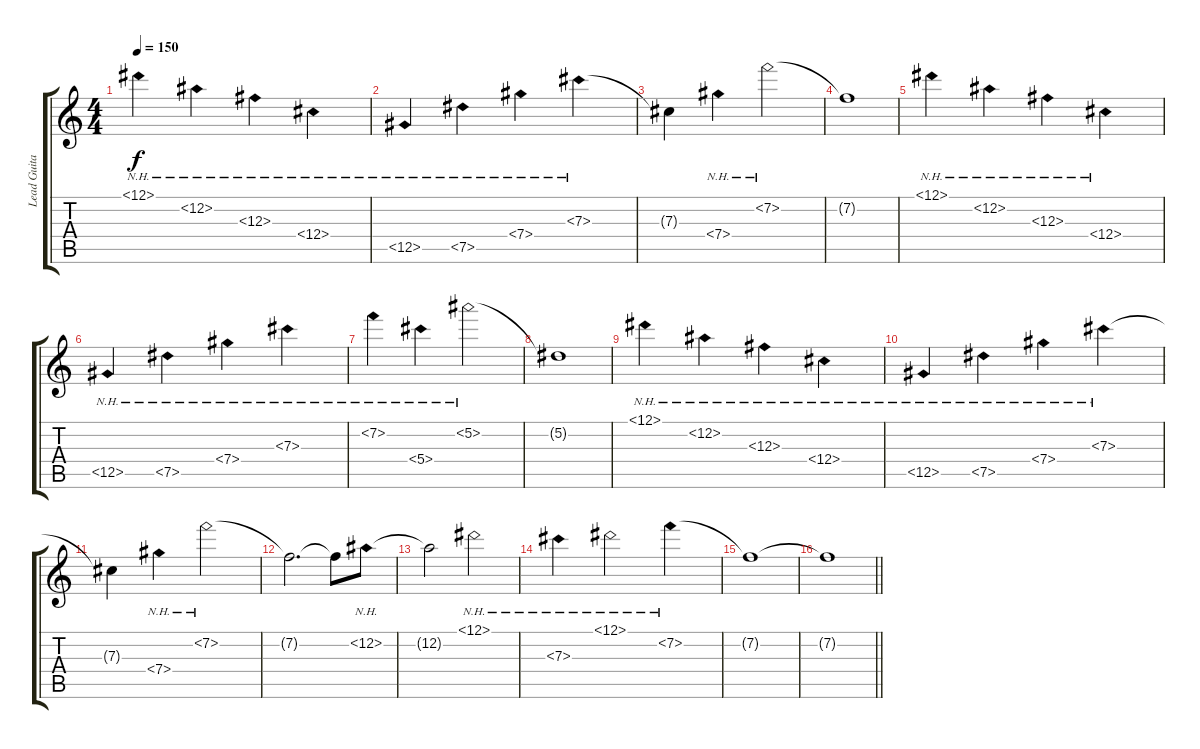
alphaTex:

\track ("Lead Guitar #2" "Lead Guita") {instrument electricguitarjazz}
\staff {score tabs}
\tuning (Eb4 Bb3 Gb3 Db3 Ab2 Eb2) {hide}
\ts (4 4)
\section ("" "")
\tempo 150
\clef g2
\ks c
12.1{nh}.4{dy f volume 8} 12.2{nh}.4 12.3{nh}.4 12.4{nh}.4 |
12.5{nh}.4 7.5{nh}.4 7.4{nh}.4 7.3{nh}.4 |
7.3{t}.4 7.4{nh}.4 7.2{nh}.2 |
7.2{t}.1 |
12.1{nh}.4 12.2{nh}.4 12.3{nh}.4 12.4{nh}.4 |
12.5{nh}.4 7.5{nh}.4 7.4{nh}.4 7.3{nh}.4 |
7.2{nh}.4 5.4{nh}.4 5.2{nh}.2 |
5.2{t}.1 |
12.1{nh}.4 12.2{nh}.4 12.3{nh}.4 12.4{nh}.4 |
12.5{nh}.4 7.5{nh}.4 7.4{nh}.4 7.3{nh}.4 |
7.3{t}.4 7.4{nh}.4 7.2{nh}.2 |
7.2{t}.2{d} 7.2{t}.8 12.2{nh}.8 |
12.2{t}.2 12.1{nh}.2 |
7.3{nh}.4 12.1{nh}.2 7.2{nh}.4 |
7.2{t}.1 |
\barLineRight lightlight
7.2{t}.1
